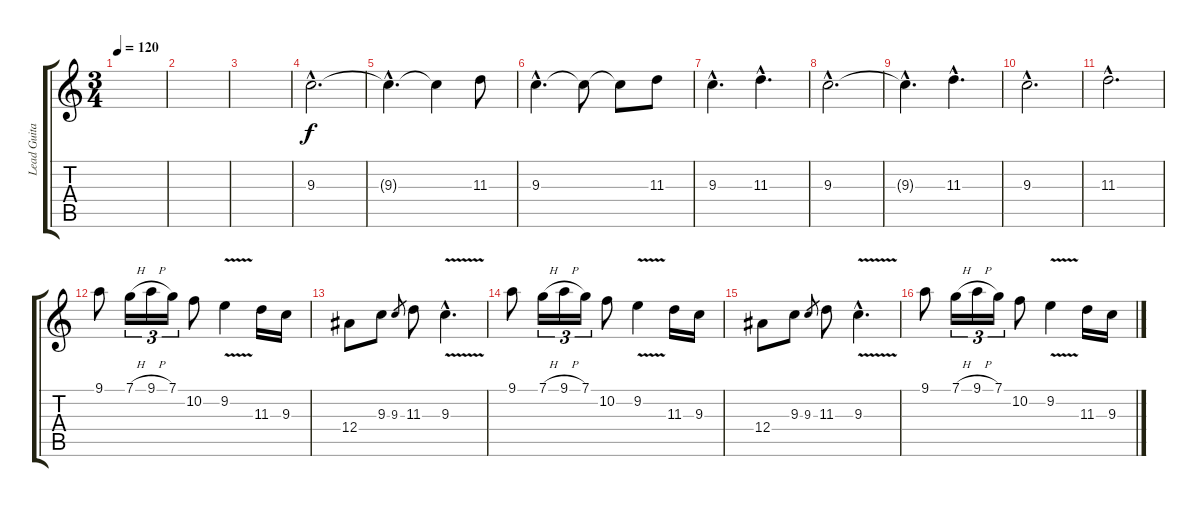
\track ("Lead Guitar" "Lead Guita") {instrument distortionguitar}
\staff {score tabs}
\tuning (C4 G3 Eb3 Bb2 F2 C2) {hide}
\ts (3 4)
\tempo 120
\clef g2
\ks c
|
|
|
9.3{hac}.2{d} |
9.3{hac t}.4{d} 9.3{t}.4 11.3.8 |
9.3{hac}.4{d} 9.3{t}.8 9.3{t}.8 11.3.8 |
9.3{hac}.4{d} 11.3{hac}.4{d} |
9.3{hac}.2{d} |
9.3{hac t}.4{d} 11.3{hac}.4{d} |
9.3{hac}.2{d} |
11.3{hac}.2{d} |
9.1.8 7.1{h}.16{tu (3 2)} 9.1{h}.16{tu (3 2)} 7.1.16{tu (3 2)} 10.2.8 9.2{v}.4 11.3.16 9.3.16 |
12.4.8 9.3.8 9.3.8{gr} 11.3.8 9.3{v hac}.4{d} |
9.1.8 7.1{h}.16{tu (3 2)} 9.1{h}.16{tu (3 2)} 7.1.16{tu (3 2)} 10.2.8 9.2{v}.4 11.3.16 9.3.16 |
12.4.8 9.3.8 9.3.8{gr} 11.3.8 9.3{v hac}.4{d} |
9.1.8 7.1{h}.16{tu (3 2)} 9.1{h}.16{tu (3 2)} 7.1.16{tu (3 2)} 10.2.8 9.2{v}.4 11.3.16 9.3.16
